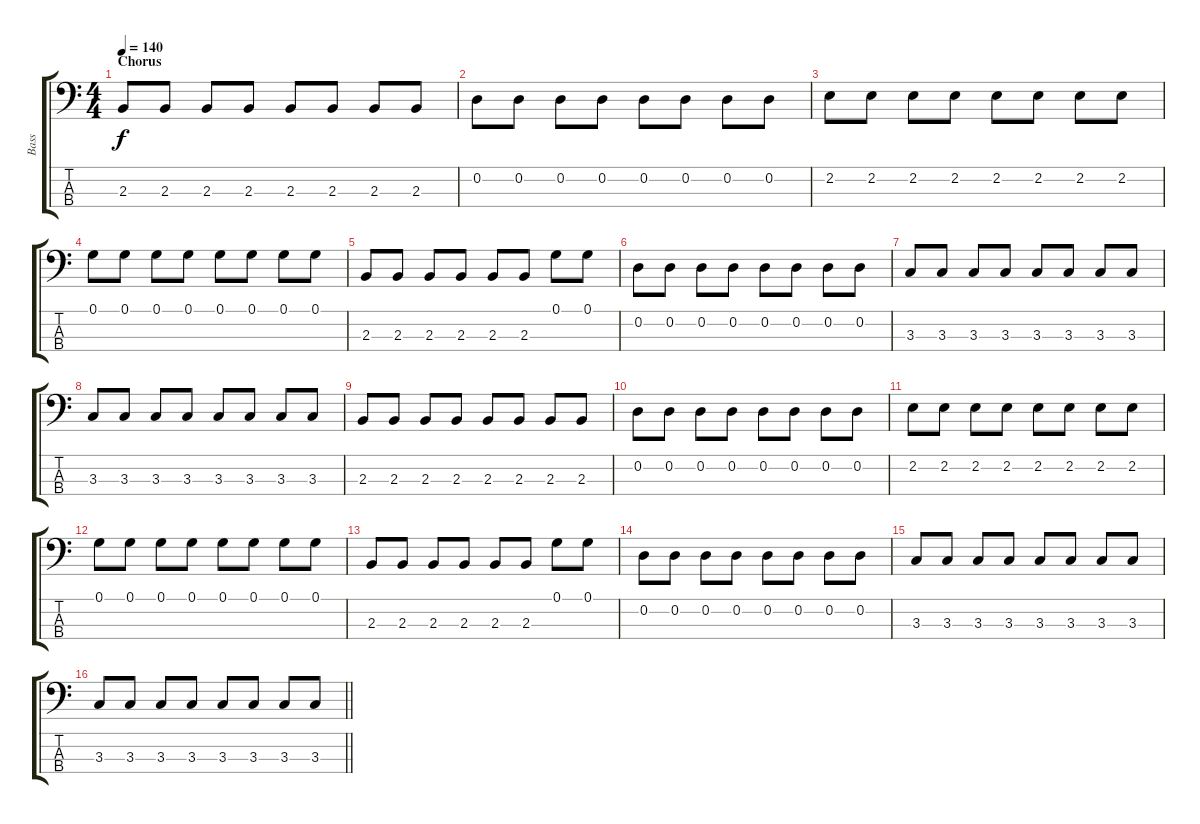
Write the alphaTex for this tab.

\track ("Bass" "Bass") {instrument electricbassfinger}
\staff {score tabs}
\tuning (G2 D2 A1 E1) {hide}
\ts (4 4)
\section ("" "Chorus")
\tempo 140
\clef f4
\ks c
2.3.8{dy f} 2.3.8 2.3.8 2.3.8 2.3.8 2.3.8 2.3.8 2.3.8 |
0.2.8 0.2.8 0.2.8 0.2.8 0.2.8 0.2.8 0.2.8 0.2.8 |
2.2.8 2.2.8 2.2.8 2.2.8 2.2.8 2.2.8 2.2.8 2.2.8 |
0.1.8 0.1.8 0.1.8 0.1.8 0.1.8 0.1.8 0.1.8 0.1.8 |
2.3.8 2.3.8 2.3.8 2.3.8 2.3.8 2.3.8 0.1.8 0.1.8 |
0.2.8 0.2.8 0.2.8 0.2.8 0.2.8 0.2.8 0.2.8 0.2.8 |
3.3.8 3.3.8 3.3.8 3.3.8 3.3.8 3.3.8 3.3.8 3.3.8 |
3.3.8 3.3.8 3.3.8 3.3.8 3.3.8 3.3.8 3.3.8 3.3.8 |
2.3.8 2.3.8 2.3.8 2.3.8 2.3.8 2.3.8 2.3.8 2.3.8 |
0.2.8 0.2.8 0.2.8 0.2.8 0.2.8 0.2.8 0.2.8 0.2.8 |
2.2.8 2.2.8 2.2.8 2.2.8 2.2.8 2.2.8 2.2.8 2.2.8 |
0.1.8 0.1.8 0.1.8 0.1.8 0.1.8 0.1.8 0.1.8 0.1.8 |
2.3.8 2.3.8 2.3.8 2.3.8 2.3.8 2.3.8 0.1.8 0.1.8 |
0.2.8 0.2.8 0.2.8 0.2.8 0.2.8 0.2.8 0.2.8 0.2.8 |
3.3.8 3.3.8 3.3.8 3.3.8 3.3.8 3.3.8 3.3.8 3.3.8 |
\barLineRight lightlight
3.3.8 3.3.8 3.3.8 3.3.8 3.3.8 3.3.8 3.3.8 3.3.8
